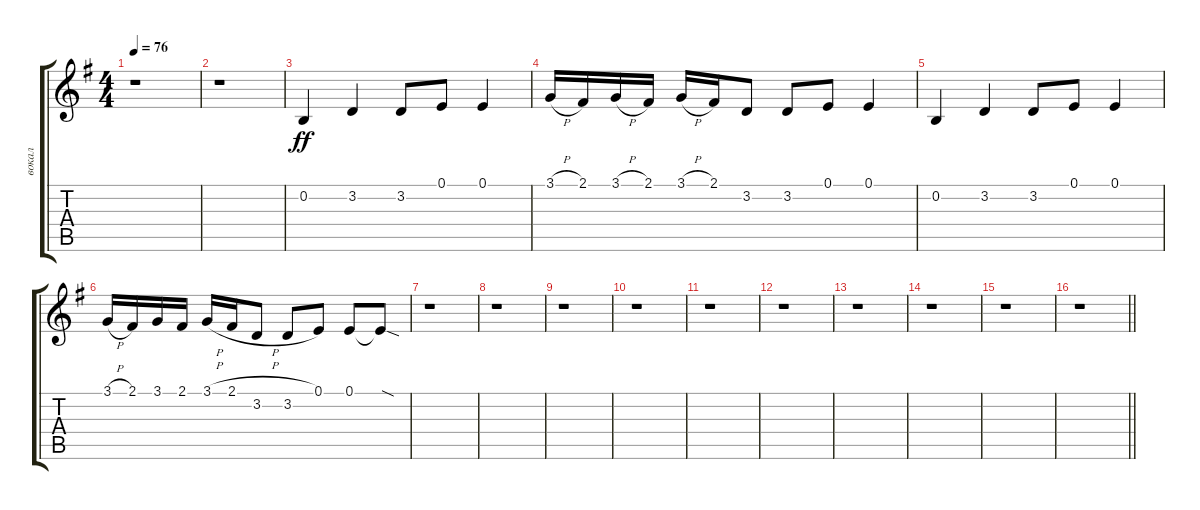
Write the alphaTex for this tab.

\track ("вокал" "вокал") {instrument accordion}
\staff {score tabs}
\tuning (E4 B3 G3 D3 A2 E2) {hide}
\ts (4 4)
\tempo 76
\clef g2
\ks eminor
r.1{dy ff} |
r.1 |
0.2.4 3.2.4 3.2.8 0.1.8 0.1.4 |
3.1{h}.16 2.1.16 3.1{h}.16 2.1.16 3.1{h}.16 2.1.16 3.2.8 3.2.8 0.1.8 0.1.4 |
0.2.4 3.2.4 3.2.8 0.1.8 0.1.4 |
3.1{h}.16 2.1.16 3.1.16 2.1.16 3.1{h}.16 2.1{h}.16 3.2.8 3.2.8 0.1.8 0.1.8 0.1{sod t}.8 |
r.1 |
r.1 |
r.1 |
r.1 |
r.1 |
r.1 |
r.1 |
r.1 |
r.1 |
\barLineRight lightlight
r.1
